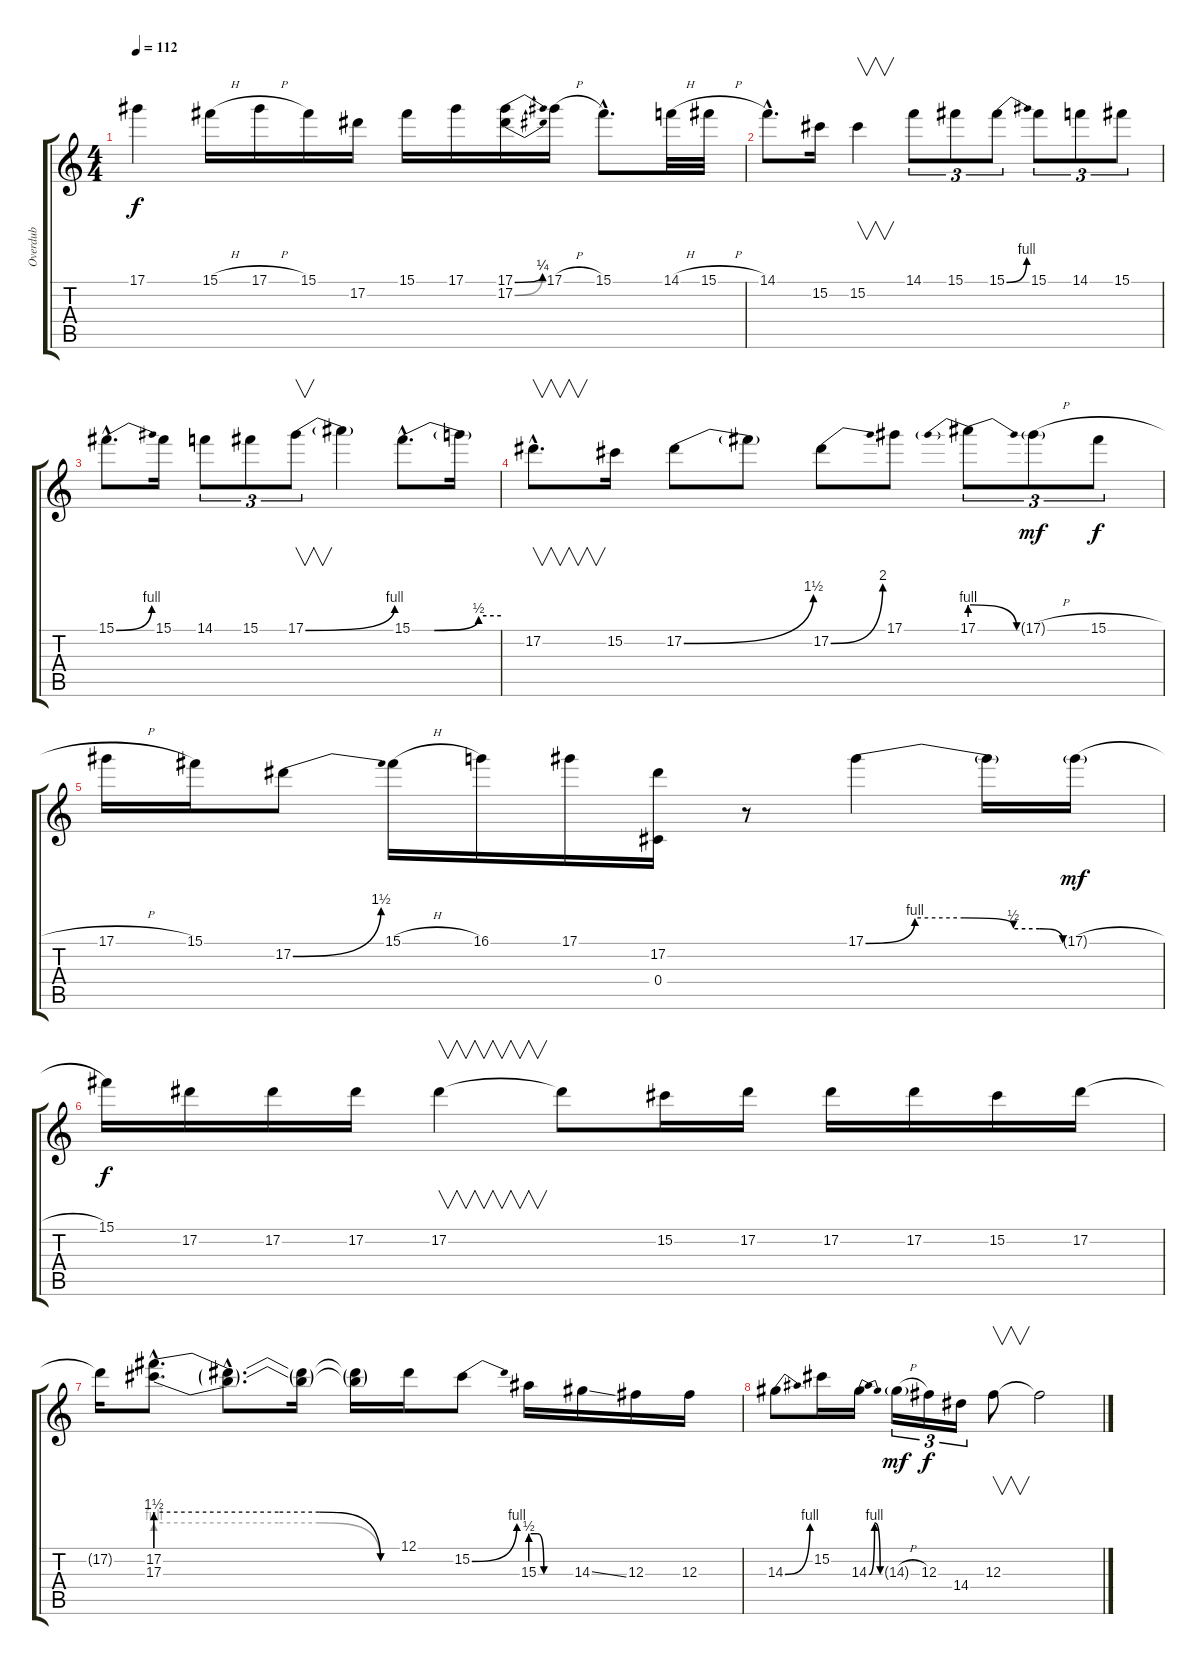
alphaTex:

\track ("Overdub" "Overdub") {instrument fretlessbass}
\staff {score tabs}
\tuning (Eb4 Bb3 Gb3 Db3 Ab2 Eb2) {hide}
\ts (4 4)
\tempo 112
\clef g2
\ks c
17.1{t}.4{dy f} 15.1{h}.16 17.1{h}.16 15.1.16 17.2.16 15.1.16 17.1.16 (17.1{be (bend 0 0 60 1)} 17.2{be (bend 0 0 60 1)}).16 17.1{h}.16 15.1{hac}.8{d} 14.1{h}.32 15.1{h}.32 |
14.1{hac}.8{d} 15.2.16 15.2.4{v} 14.1.8{tu (3 2)} 15.1.8{tu (3 2)} 15.1{be (bend 0 0 60 4)}.8{tu (3 2)} 15.1.8{tu (3 2)} 14.1.8{tu (3 2)} 15.1.8{tu (3 2)} |
15.1{be (bend 0 0 60 4) hac}.8{d} 15.1.16 14.1.8{tu (3 2)} 15.1.8{tu (3 2)} 17.1{be (bend 0 0 60 4)}.8{v tu (3 2)} 17.1{t}.4 15.1{be (custom 0 0 15 0 45 2 60 2) hac}.8{d} 15.1{t}.16 |
17.2{hac}.8{v d} 15.2.16 17.2{be (bend 0 0 60 6)}.8 17.2{t}.8 17.2{be (bend 0 0 60 8)}.8 17.1.8 17.1{be (prebendrelease 0 4 60 0)}.8{tu (3 2)} 17.1{h g}.8{tu (3 2) dy mf} 15.1{h}.8{tu (3 2) dy f} |
17.1{h}.16 15.1.16 17.2{be (bend 0 0 60 6)}.8 15.1{h}.16 16.1.16 17.1.16 (17.2 0.4).16 r.8 17.1{be (custom 0 0 15 4 30 4 45 2 53 2 60 0)}.4 17.1{t}.16 17.1{h g}.16{dy mf} |
15.1.16{dy f} 17.2.16 17.2.16 17.2.16 17.2.4{v} 17.2{t}.8 15.2.16 17.2.16 17.2.16 17.2.16 15.2.16 17.2.16 |
17.2{t}.16 (17.2{be (custom 0 6 30 6 40 6 55 0 60 0) hac} 17.3{be (custom 0 4 30 4 40 4 55 0 60 0) hac}).8{d} (17.2{hac t} 17.3{hac t}).8{d} (17.2{t} 17.3{t}).16 (17.2{t} 17.3{t}).16 12.1.16 15.2{be (bend 0 0 60 4)}.8 15.3{be (custom 0 2 10 2 20 0 60 0)}.16 14.3{ss}.16 12.3.16 12.3.16 |
14.3{be (bend 0 0 60 4)}.8 15.2.16 14.3{be (bendrelease 0 0 15 4 30 4 60 0)}.16 14.3{h g}.16{tu (3 2) dy mf} 12.3.16{tu (3 2) dy f} 14.4.16{tu (3 2)} 12.3.8{v} 12.3{t}.2
